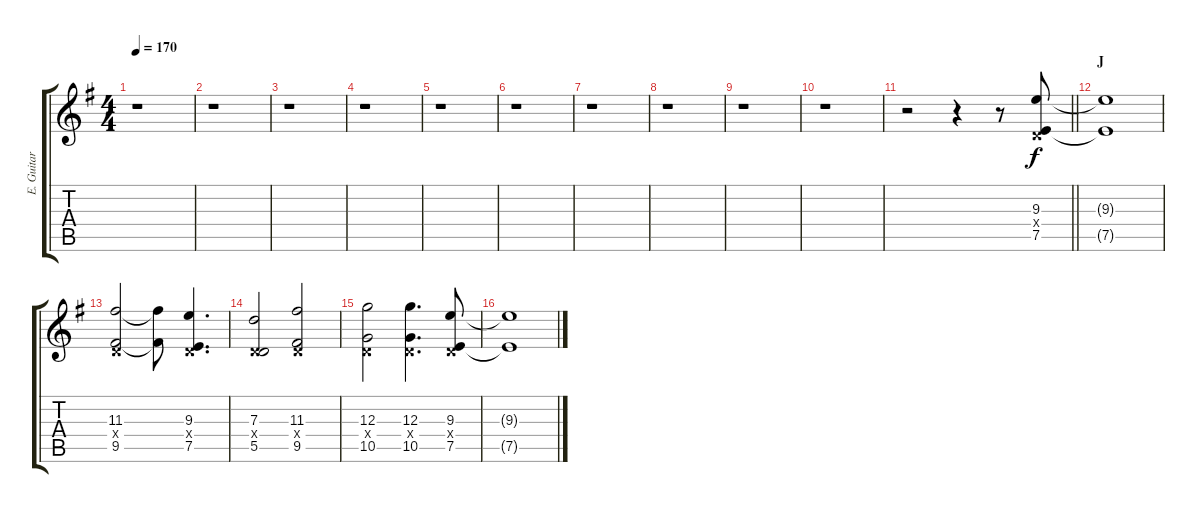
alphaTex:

\track ("E. Guitar II" "E. Guitar ") {instrument overdrivenguitar}
\staff {score tabs}
\tuning (E4 B3 G3 D3 A2 E2) {hide}
\ts (4 4)
\tempo 170
\clef g2
\ks g
r.1{dy f} |
r.1 |
r.1 |
r.1 |
r.1 |
r.1 |
r.1 |
r.1 |
r.1 |
r.1 |
\barLineRight lightlight
r.2 r.4 r.8 (9.3 0.4{x} 7.5).8 |
\section ("" "J")
(9.3{t} 7.5{t}).1 |
(11.3 0.4{x} 9.5).2 (11.3{t} 9.5{t}).8 (9.3 0.4{x} 7.5).4{d} |
(7.3 0.4{x} 5.5).2 (11.3 0.4{x} 9.5).2 |
(12.3 0.4{x} 10.5).2 (12.3 0.4{x} 10.5).4{d} (9.3 0.4{x} 7.5).8 |
(9.3{t} 7.5{t}).1
